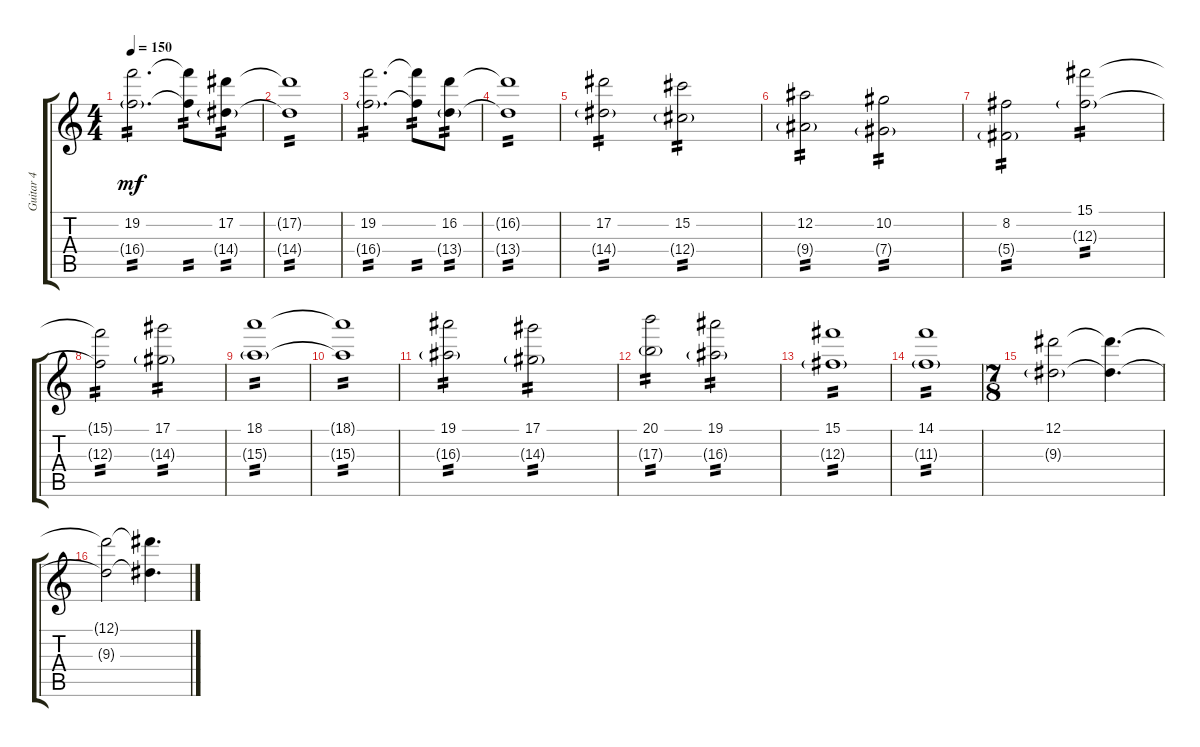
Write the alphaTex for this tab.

\track ("Guitar 4" "Guitar 4") {instrument overdrivenguitar}
\staff {score tabs}
\tuning (Eb4 Bb3 Gb3 Db3 Ab2 Eb2) {hide}
\ts (4 4)
\tempo 150
\clef g2
\ks c
(19.2 16.4{g}).2{d tp 2 dy mf} (19.2{t} 16.4{t}).8{tp 2} (17.2 14.4{g}).8{tp 2} |
(17.2{t} 14.4{t}).1{tp 2} |
(19.2 16.4{g}).2{d tp 2} (19.2{t} 16.4{t}).8{tp 2} (16.2 13.4{g}).8{tp 2} |
(16.2{t} 13.4{t}).1{tp 2} |
(17.2 14.4{g}).2{tp 2} (15.2 12.4{g}).2{tp 2} |
(12.2 9.4{g}).2{tp 2} (10.2 7.4{g}).2{tp 2} |
(8.2 5.4{g}).2{tp 2} (15.1 12.3{g}).2{tp 2} |
(15.1{t} 12.3{t}).2{tp 2} (17.1 14.3{g}).2{tp 2} |
(18.1 15.3{g}).1{tp 2} |
(18.1{t} 15.3{t}).1{tp 2} |
(19.1 16.3{g}).2{tp 2} (17.1 14.3{g}).2{tp 2} |
(20.1 17.3{g}).2{tp 2} (19.1 16.3{g}).2{tp 2} |
(15.1 12.3{g}).1{tp 2} |
(14.1 11.3{g}).1{tp 2} |
\ts (7 8)
(12.1 9.3{g}).2 (12.1{t} 9.3{t}).4{d} |
(12.1{t} 9.3{t}).2 (12.1{t} 9.3{t}).4{d}
